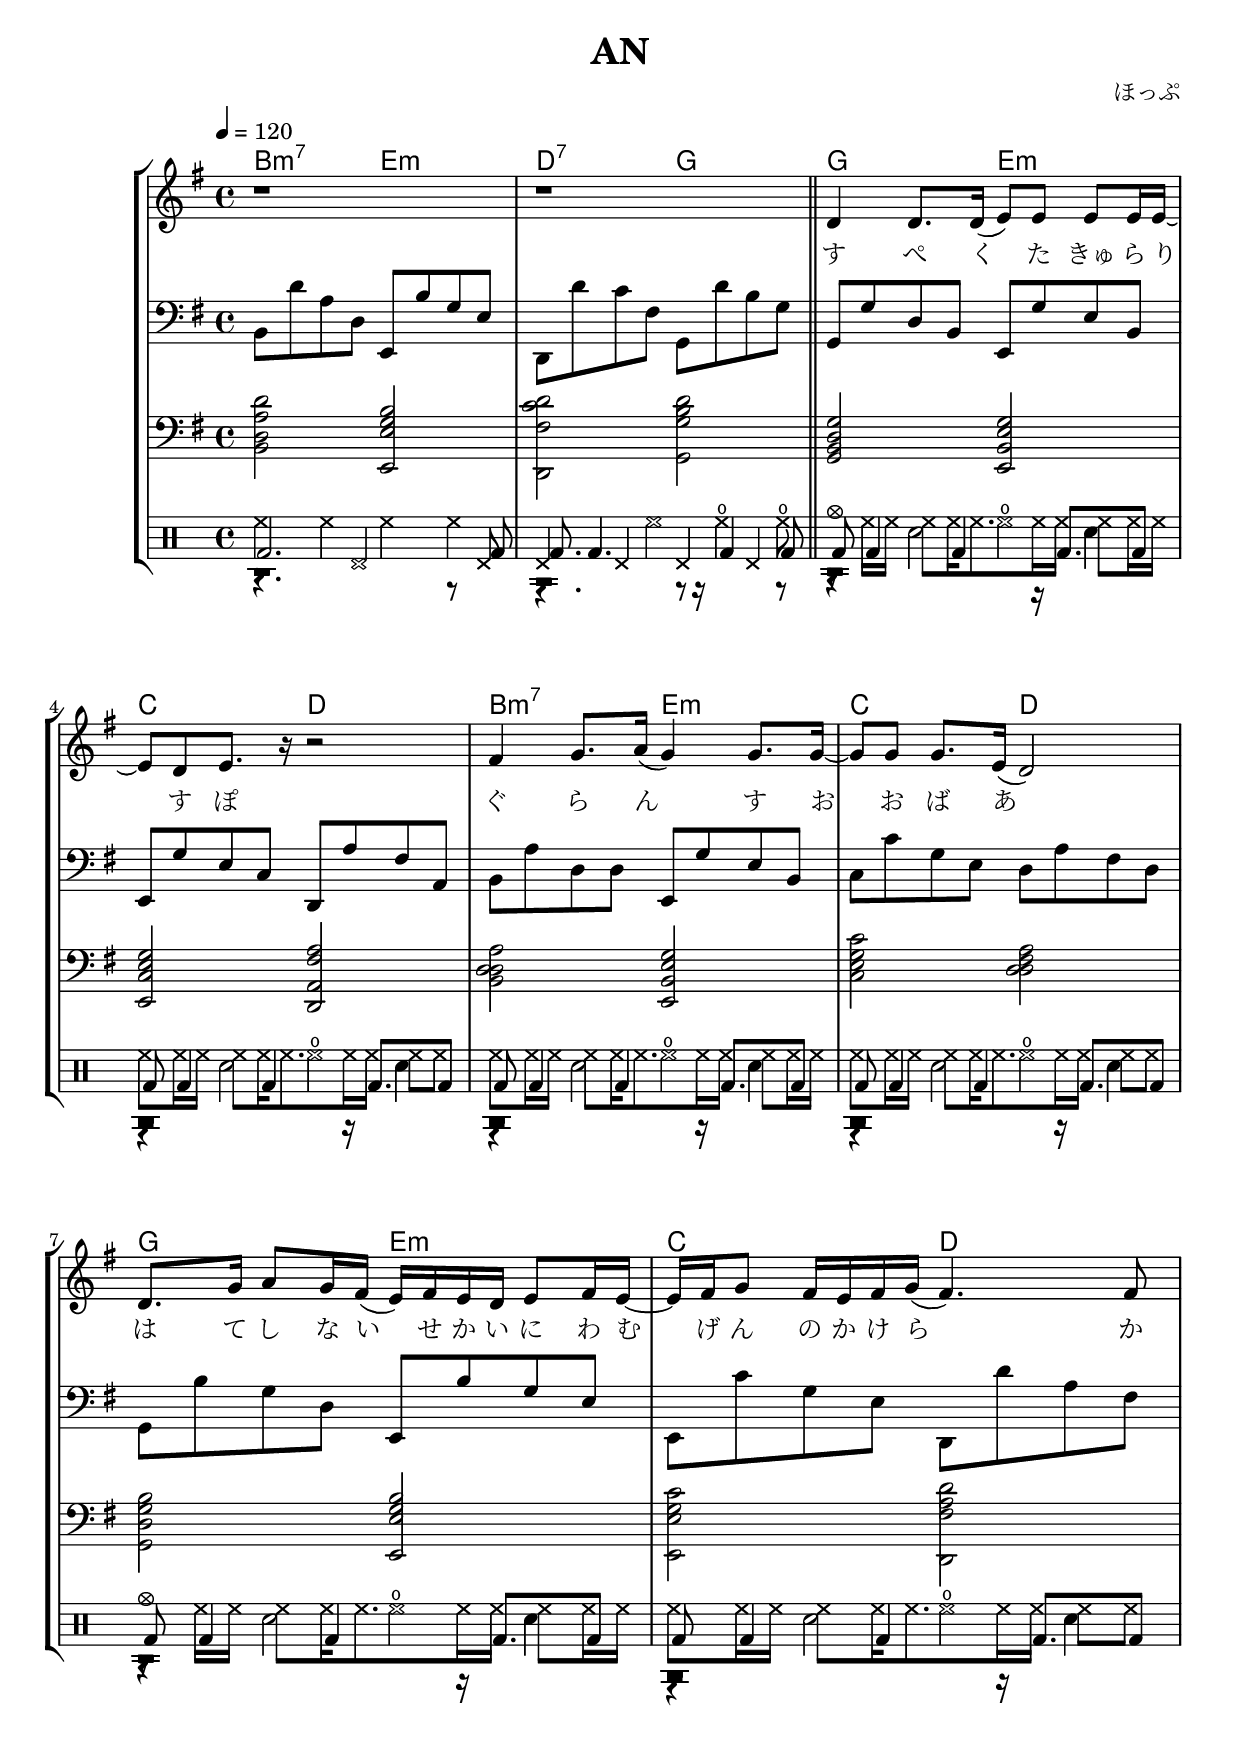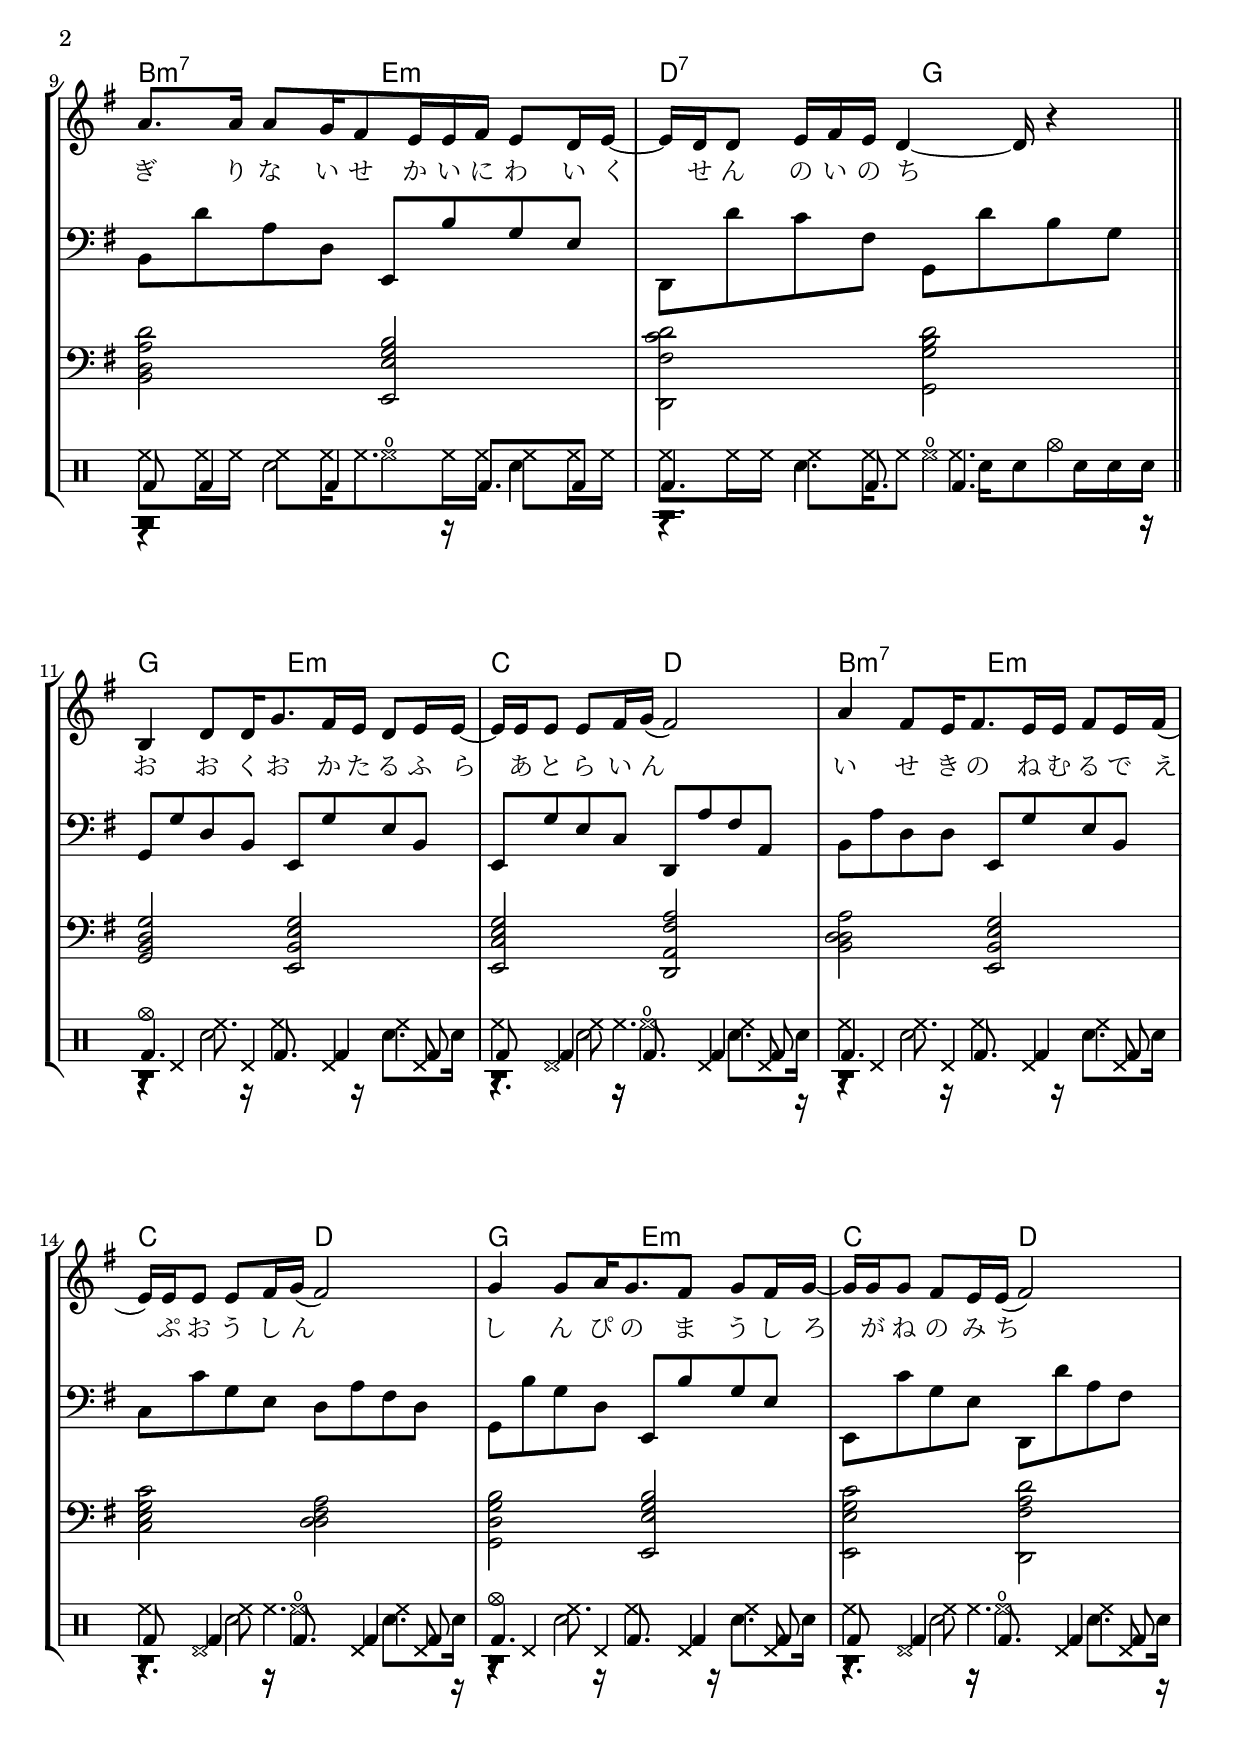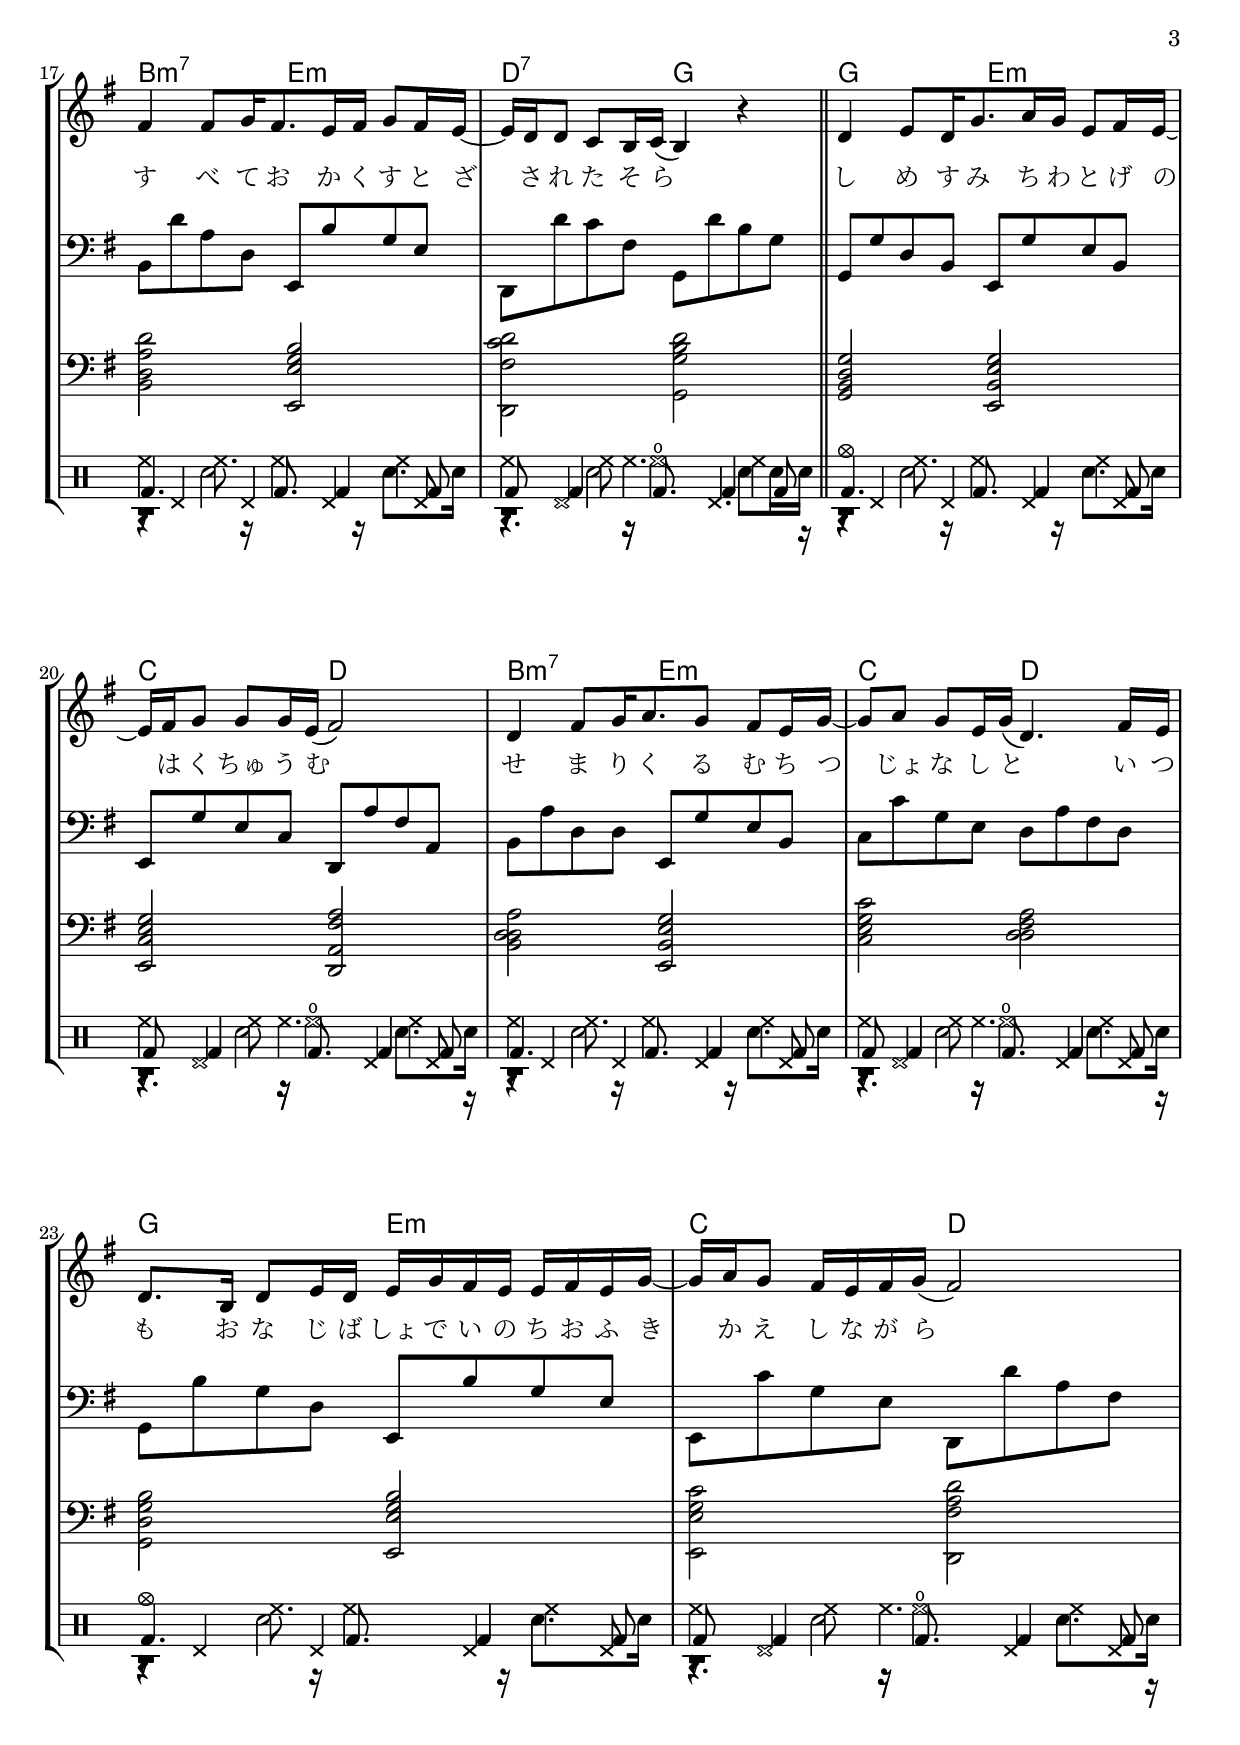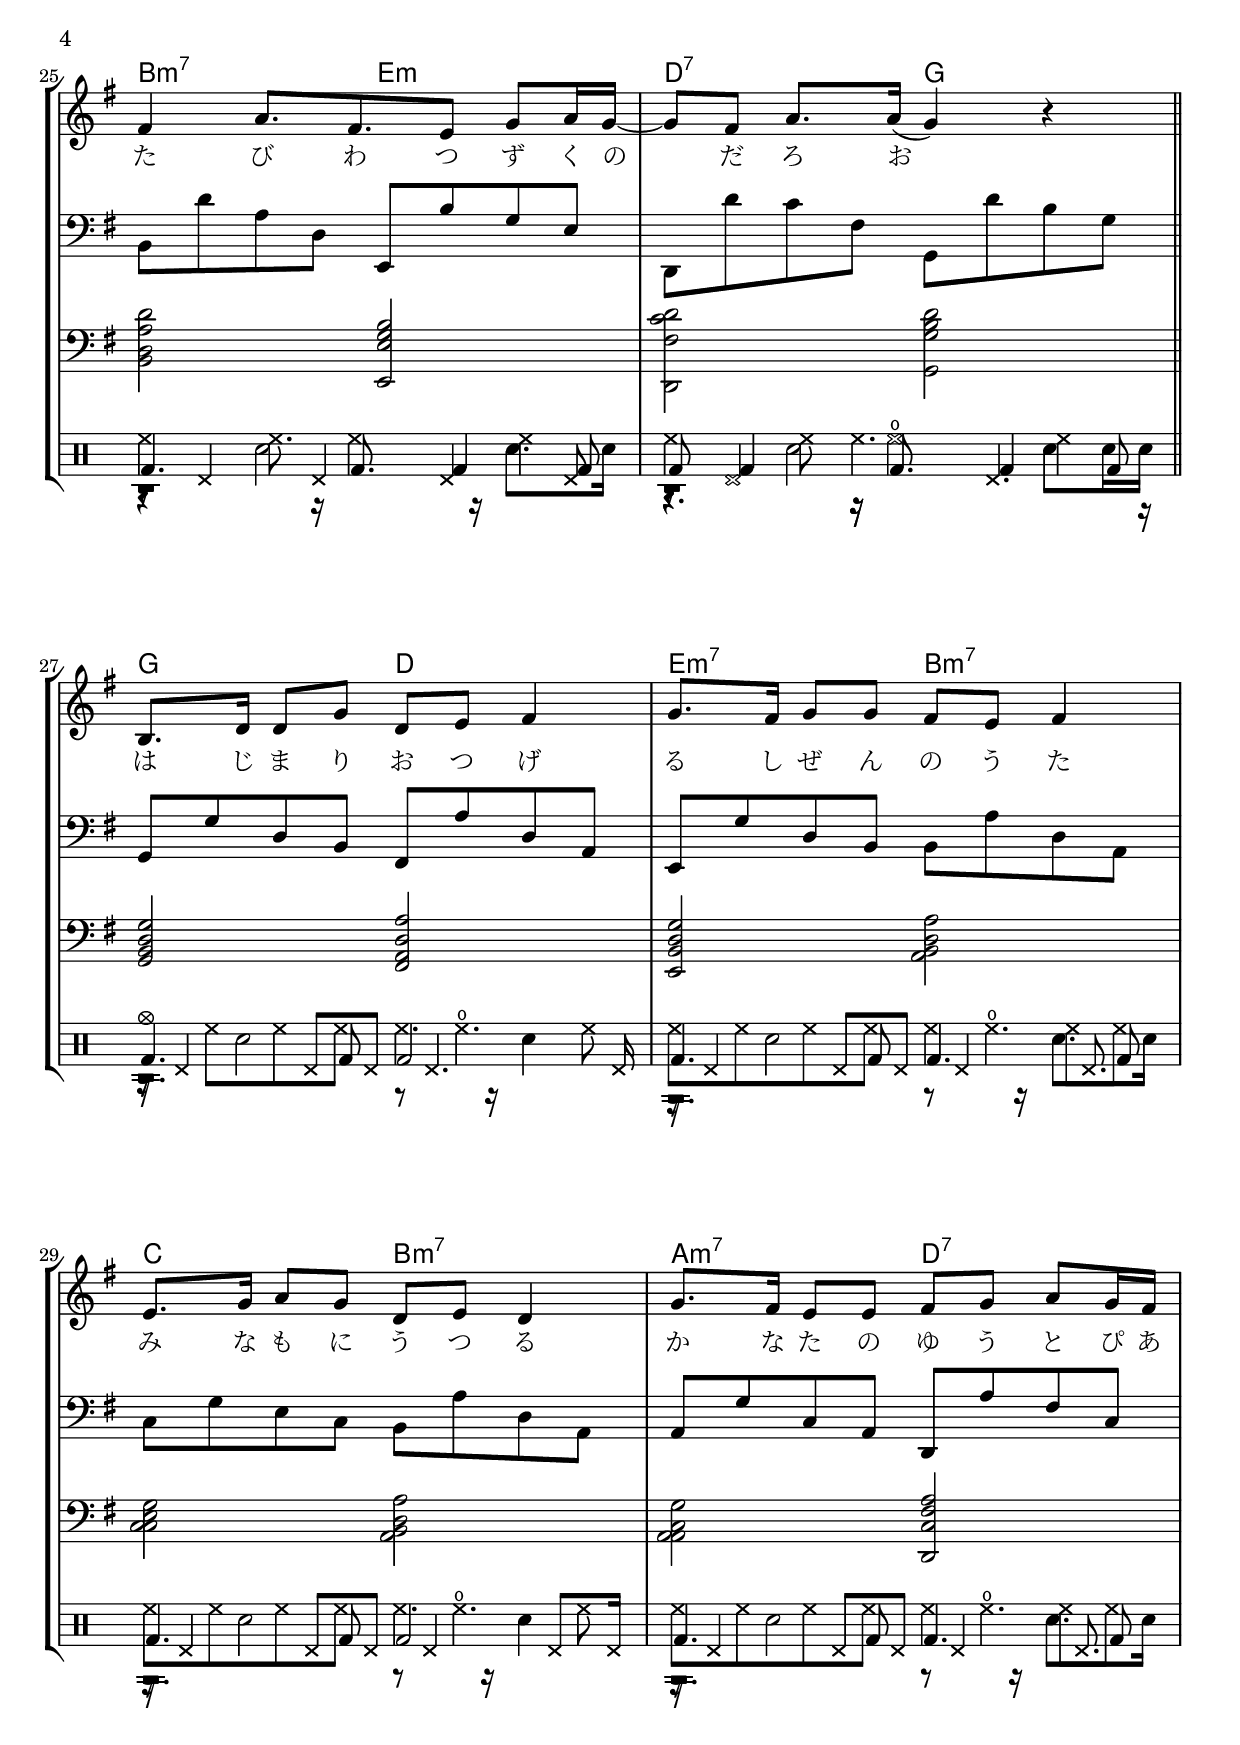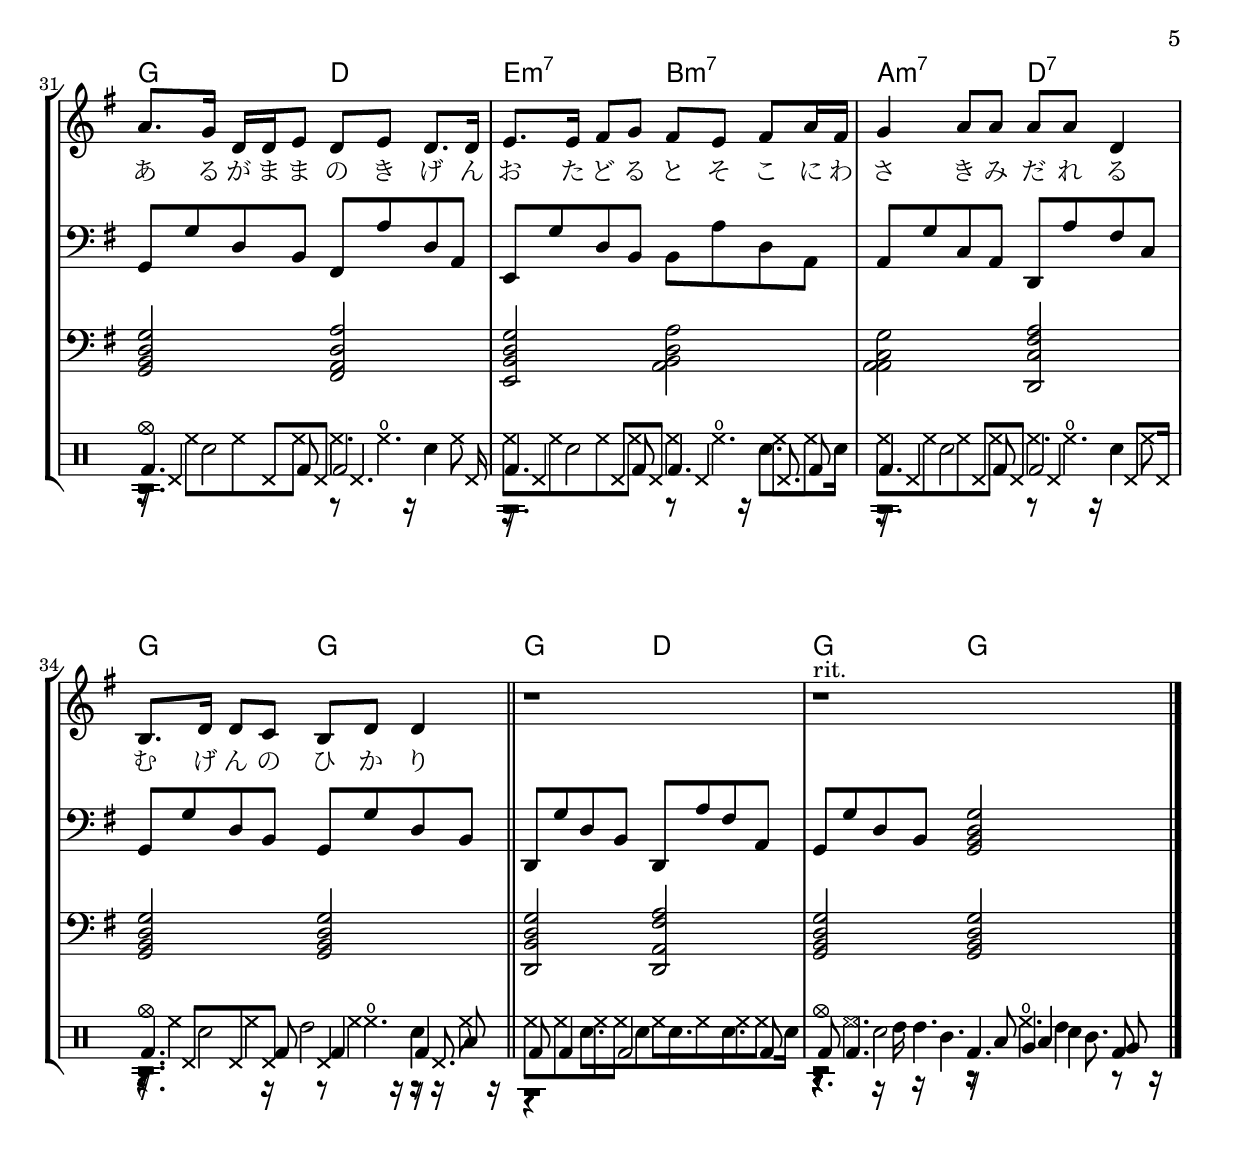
\version "2.12.1"

\header {
	title = \markup {AN}
	composer = \markup \center-column {ほっぷ}
}

harmony = \chordmode {
	b2:min7 e:m d:7 g 

	g e:m c d b:min7 e:m c d g e:m c d b:min7 e:m d:7 g 

	g e:m c d b:min7 e:m c d g e:m c d b:min7 e:m d:7 g 

	g e:m c d b:min7 e:m c d g e:m c d b:min7 e:m d:7 g 

	g d e:min7 b:min7 c b:min7 a:min7 d:7 g d e:min7 b:min7 a:min7 d:7 g g 

	g d g g 
}

melody = {
	\key g \major
	\tempo 4 = 120
	r1 | r1   
	\set Staff.midiInstrument = #"fss0.35"
	 d'4  d'8.  d'16  (e'8)  e'8  e'8  e'16  e'16~ 
	e'8  d'8  e'8.  r16  r2 
	fis'4  g'8.  a'16  (g'4)  g'8.  g'16~ 
	g'8  g'8  g'8.  e'16  (d'2) 
	d'8.  g'16  a'8  g'16  fis'16  (e'16)  fis'16  e'16  d'16  e'8  fis'16  e'16~ 
	e'16  fis'16  g'8  fis'16  e'16  fis'16  g'16  (fis'4.)  fis'8 
	a'8.  a'16  a'8  g'16  fis'8  e'16  e'16  fis'16  e'8  d'16  e'16~ 
	e'16  d'16  d'8  e'16  fis'16  e'16  d'4~d'16  	r4 	\set Staff.midiInstrument = #"fss0.35"
	 b4  d'8  d'16  g'8.  fis'16  e'16  d'8  e'16  e'16~ 
	e'16  e'16  e'8  e'8  fis'16  g'16  (fis'2) 
	a'4  fis'8  e'16  fis'8.  e'16  e'16  fis'8  e'16  fis'16 
	(e'16)  e'16  e'8  e'8  fis'16  g'16  (fis'2) 
	g'4  g'8  a'16  g'8.  fis'8  g'8  fis'16  g'16~ 
	g'16  g'16  g'8  fis'8  e'16  e'16  (fis'2) 
	fis'4  fis'8  g'16  fis'8.  e'16  fis'16  g'8  fis'16  e'16~ 
	e'16  d'16  d'8  c'8  b16  c'16  (b4)  	r4 	\set Staff.midiInstrument = #"fss0.35"
	 d'4  e'8  d'16  g'8.  a'16  g'16  e'8  fis'16  e'16~ 
	e'16  fis'16  g'8  g'8  g'16  e'16  (fis'2) 
	d'4  fis'8  g'16  a'8.  g'8  fis'8  e'16  g'16~ 
	g'8  a'8  g'8  e'16  g'16  (d'4.)  fis'16  e'16 
	d'8.  b16  d'8  e'16  d'16  e'16  g'16  fis'16  e'16  e'16  fis'16  e'16  g'16~ 
	g'16  a'16  g'8  fis'16  e'16  fis'16  g'16  (fis'2) 
	fis'4  a'8.  fis'8.  e'8  g'8  a'16  g'16~ 
	g'8  fis'8  a'8.  a'16  (g'4)  	r4 	\set Staff.midiInstrument = #"fss0.35"
	 b8.  d'16  d'8  g'8  d'8  e'8  fis'4 
	g'8.  fis'16  g'8  g'8  fis'8  e'8  fis'4 
	e'8.  g'16  a'8  g'8  d'8  e'8  d'4 
	g'8.  fis'16  e'8  e'8  fis'8  g'8  a'8  g'16  fis'16 
	a'8.  g'16  d'16  d'16  e'8  d'8  e'8  d'8.  d'16 
	e'8.  e'16  fis'8  g'8  fis'8  e'8  fis'8  a'16  fis'16 
	g'4  a'8  a'8  a'8  a'8  d'4 
	b8.  d'16  d'8  c'8  b8  d'8  d'4
	r1 | r1^"rit." \bar "|."
}

words = \lyricmode {
	
	す  ぺ  く  た  きゅ  ら  り  す  ぽ  ぐ  ら  ん  す  お  お  ば  あ  は  て  し  な  い  せ  か  い  に  わ  む  げ  ん  の  か  け  ら  か  ぎ  り  な  い  せ  か  い  に  わ  い  く  せ  ん  の  い  の  ち  
	お  お  く  お  か  た  る  ふ  ら  あ  と  ら  い  ん  い  せ  き  の  ね  む  る  で  え  ぷ  お  う  し  ん  し  ん  ぴ  の  ま  う  し  ろ  が  ね  の  み  ち  す  べ  て  お  か  く  す  と  ざ  さ  れ  た  そ  ら  
	し  め  す  み  ち  わ  と  げ  の  は  く  ちゅ  う  む  せ  ま  り  く  る  む  ち  つ  じょ  な  し  と  い  つ  も  お  な  じ  ば  しょ  で  い  の  ち  お  ふ  き  か  え  し  な  が  ら  た  び  わ  つ  ず  く  の  だ  ろ  お  
	は  じ  ま  り  お  つ  げ  る  し  ぜ  ん  の  う  た  み  な  も  に  う  つ  る  か  な  た  の  ゆ  う  と  ぴ  あ  あ  る  が  ま  ま  の  き  げ  ん  お  た  ど  る  と  そ  こ  に  わ  さ  き  み  だ  れ  る  む  げ  ん  の  ひ  か  り  
	
}

tempochange = {
	\tempo 4 = 120
	r1 | r1 \bar "||"
	\tempo 4 = 120
	r1 | r1 | r1 | r1 | r1 | r1 | r1 | r1 \bar "||"
	\tempo 4 = 120
	r1 | r1 | r1 | r1 | r1 | r1 | r1 | r1 \bar "||"
	\tempo 4 = 120
	r1 | r1 | r1 | r1 | r1 | r1 | r1 | r1 \bar "||"
	\tempo 4 = 120
	r1 | r1 | r1 | r1 | r1 | r1 | r1 | r1 \bar "||"
	\tempo 4 = 120
	r1 | \tempo 4 = 90 r2 \tempo 4 = 80 r2 \bar "|."
}

mainacc = {
	\clef bass
	\set Staff.midiInstrument = #"Synth Bass 2"
	\key g \major
	\tempo 4 = 120
	b,8 d' a d
	e,8 b g e
	d,8 d' c' fis
	g,8 d' b g
	\bar "||"

	\set Staff.midiInstrument = #"Slap Bass 2"
	g,8 g d b,
	e,8 g e b,
	e,8 g e c
	d,8 a fis a,
	b,8 a d d
	e,8 g e b,
	c8 c' g e
	d8 a fis d
	g,8 b g d
	e,8 b g e
	e,8 c' g e
	d,8 d' a fis
	b,8 d' a d
	e,8 b g e
	d,8 d' c' fis
	g,8 d' b g
	\bar "||"

	\set Staff.midiInstrument = #"Slap Bass 2"
	g,8 g d b,
	e,8 g e b,
	e,8 g e c
	d,8 a fis a,
	b,8 a d d
	e,8 g e b,
	c8 c' g e
	d8 a fis d
	g,8 b g d
	e,8 b g e
	e,8 c' g e
	d,8 d' a fis
	b,8 d' a d
	e,8 b g e
	d,8 d' c' fis
	g,8 d' b g
	\bar "||"

	\set Staff.midiInstrument = #"Synth Bass 2"
	g,8 g d b,
	e,8 g e b,
	e,8 g e c
	d,8 a fis a,
	b,8 a d d
	e,8 g e b,
	c8 c' g e
	d8 a fis d
	g,8 b g d
	e,8 b g e
	e,8 c' g e
	d,8 d' a fis
	b,8 d' a d
	e,8 b g e
	d,8 d' c' fis
	g,8 d' b g
	\bar "||"

	\set Staff.midiInstrument = #"Bright Acoustic"
	g,8 g d b,
	fis,8 a d a,
	e,8 g d b,
	b,8 a d a,
	c8 g e c
	b,8 a d a,
	a,8 g c a,
	d,8 a fis c
	g,8 g d b,
	fis,8 a d a,
	e,8 g d b,
	b,8 a d a,
	a,8 g c a,
	d,8 a fis c
	g,8 g d b,
	g,8 g d b,
	\bar "||"

	\set Staff.midiInstrument = #"Choir Aahs"
	d,8 g d b,
	d,8 a fis a,
	g,8 g d b,
	<g, b, d g>2
	\bar "|."
}

subacc = {
	\clef bass
	\set Staff.midiInstrument = #"Ocarina"
	\key g \major
	\tempo 4 = 120
	<b, d a d'>2
	<e, e g b>2
	<d, fis c' d'>2
	<g, g b d'>2
	\bar "||"

	\set Staff.midiInstrument = #"Ocarina"
	<g, b, d g>2
	<e, b, e g>2
	<e, c e g>2
	<d, a, fis a>2
	<b, d d a>2
	<e, b, e g>2
	<c e g c'>2
	<d d fis a>2
	<g, d g b>2
	<e, e g b>2
	<e, e g c'>2
	<d, fis a d'>2
	<b, d a d'>2
	<e, e g b>2
	<d, fis c' d'>2
	<g, g b d'>2
	\bar "||"

	\set Staff.midiInstrument = #"Ocarina"
	<g, b, d g>2
	<e, b, e g>2
	<e, c e g>2
	<d, a, fis a>2
	<b, d d a>2
	<e, b, e g>2
	<c e g c'>2
	<d d fis a>2
	<g, d g b>2
	<e, e g b>2
	<e, e g c'>2
	<d, fis a d'>2
	<b, d a d'>2
	<e, e g b>2
	<d, fis c' d'>2
	<g, g b d'>2
	\bar "||"

	\set Staff.midiInstrument = #"Ocarina"
	<g, b, d g>2
	<e, b, e g>2
	<e, c e g>2
	<d, a, fis a>2
	<b, d d a>2
	<e, b, e g>2
	<c e g c'>2
	<d d fis a>2
	<g, d g b>2
	<e, e g b>2
	<e, e g c'>2
	<d, fis a d'>2
	<b, d a d'>2
	<e, e g b>2
	<d, fis c' d'>2
	<g, g b d'>2
	\bar "||"

	\set Staff.midiInstrument = #"Lead 6 (voice)"
	<g, b, d g>2
	<fis, a, d a>2
	<e, b, d g>2
	<b, a, d a>2
	<c c e g>2
	<b, a, d a>2
	<a, a, c g>2
	<d, c fis a>2
	<g, b, d g>2
	<fis, a, d a>2
	<e, b, d g>2
	<b, a, d a>2
	<a, a, c g>2
	<d, c fis a>2
	<g, b, d g>2
	<g, b, d g>2
	\bar "||"

	\set Staff.midiInstrument = #"Synth Bass 2"
	<d, b, d g>2
	<d, a, fis a>2
	<g, b, d g>2
	<g, b, d g>2
	\bar "|."
}

percA = {
	\drummode {
	r1  |r2 r8 hho4 hho8  \bar "||"
	r2 hho2  |r2 hho2  |r2 hho2  |r2 hho2  |r2 hho2  |r2 hho2  |r2 hho2  |r2 hho2  \bar "||"
	r4 hh8. hh4 r16 hh4  |hh4 hh8 hh4. hh4  |hh4 hh8. hh4 r16 hh4  |hh4 hh8 hh4. hh4  |r4 hh8. hh4 r16 hh4  |hh4 hh8 hh4. hh4  |hh4 hh8. hh4 r16 hh4  |hh4 hh8 hh4. hh4  \bar "||"
	r4 hh8. hh4 r16 hh4  |hh4 hh8 hh4. hh4  |hh4 hh8. hh4 r16 hh4  |hh4 hh8 hh4. hh4  |r4 hh8. hh4 r16 hh4  |hh4 hh8 hh4. hh4  |hh4 hh8. hh4 r16 hh4  |hh4 hh8 hh4. hh4  \bar "||"
	r2 r8 hho4.  |r2 r8 hho4.  |r2 r8 hho4.  |r2 r8 hho4.  |r2 r8 hho4.  |r2 r8 hho4.  |r2 r8 hho4.  |r2 r8 hho4.  \bar "||"
	hh8 hh8 hh8 hh8 hh8 hh8 hh8 hh8  |r8 hh2. r8  \bar "|."
	}
}

percB = {
	\drummode {
	r4. hhp2 hhp8  |hhp4 hhp4 hhp4 hhp4  \bar "||"
	r8 hh16 hh16 hh8 hh16 hh8. hh16 hh16 hh8 hh16 hh16  |hh8 hh16 hh16 hh8 hh16 hh8. hh16 hh16 hh8 hh8  |hh8 hh16 hh16 hh8 hh16 hh8. hh16 hh16 hh8 hh16 hh16  |hh8 hh16 hh16 hh8 hh16 hh8. hh16 hh16 hh8 hh8  |r8 hh16 hh16 hh8 hh16 hh8. hh16 hh16 hh8 hh16 hh16  |hh8 hh16 hh16 hh8 hh16 hh8. hh16 hh16 hh8 hh8  |hh8 hh16 hh16 hh8 hh16 hh8. hh16 hh16 hh8 hh16 hh16  |hh8 hh16 hh16 hh8 hh16 hh8 hh4. r16  \bar "||"
	r8 hhp4 hhp4 hhp4 hhp8  |r8 hhp2 hhp4 hhp8  |r8 hhp4 hhp4 hhp4 hhp8  |r8 hhp2 hhp4 hhp8  |r8 hhp4 hhp4 hhp4 hhp8  |r8 hhp2 hhp4 hhp8  |r8 hhp4 hhp4 hhp4 hhp8  |r8 hhp2 hhp4.  \bar "||"
	r8 hhp4 hhp4 hhp4 hhp8  |r8 hhp2 hhp4 hhp8  |r8 hhp4 hhp4 hhp4 hhp8  |r8 hhp2 hhp4 hhp8  |r8 hhp4 hhp4 hhp4 hhp8  |r8 hhp2 hhp4 hhp8  |r8 hhp4 hhp4 hhp4 hhp8  |r8 hhp2 hhp4.  \bar "||"
	r8 hh8 hh8 hh8 hh4. hh8  |hh8 hh8 hh8 hh8 hh4 hh8 hh8  |hh8 hh8 hh8 hh8 hh4. hh8  |hh8 hh8 hh8 hh8 hh4 hh8 hh8  |r8 hh8 hh8 hh8 hh4. hh8  |hh8 hh8 hh8 hh8 hh4 hh8 hh8  |hh8 hh8 hh8 hh8 hh4. hh8  |r16 hh4 hh4 hh4 r16 hh8  \bar "||"
	r4 sn8. sn8 sn8. sn8. sn16  |r4 sn2 sn4  \bar "|."
	}
}

percC = {
	\drummode {
	hh4 hh4 hh4 hh4  |r4. hh2 r8  \bar "||"
	r4 sn2 sn4  |r4 sn2 sn4  |r4 sn2 sn4  |r4 sn2 sn4  |r4 sn2 sn4  |r4 sn2 sn4  |r4 sn2 sn4  |r4 sn4. sn16 sn8 sn16 sn16 sn16  \bar "||"
	r4 sn2 sn8. sn16  |r4 sn2 sn8. sn16  |r4 sn2 sn8. sn16  |r4 sn2 sn8. sn16  |r4 sn2 sn8. sn16  |r4 sn2 sn8. sn16  |r4 sn2 sn8. sn16  |r4 sn2 sn8 sn16 sn16  \bar "||"
	r4 sn2 sn8. sn16  |r4 sn2 sn8. sn16  |r4 sn2 sn8. sn16  |r4 sn2 sn8. sn16  |r4 sn2 sn8. sn16  |r4 sn2 sn8. sn16  |r4 sn2 sn8. sn16  |r4 sn2 sn8 sn16 sn16  \bar "||"
	r16 hhp4 hhp8 hhp8 hhp4. hhp16  |r16 hhp4 hhp8 hhp8 hhp4 hhp8.  |r16 hhp4 hhp8 hhp8 hhp4 hhp8 hhp16  |r16 hhp4 hhp8 hhp8 hhp4 hhp8.  |r16 hhp4 hhp8 hhp8 hhp4. hhp16  |r16 hhp4 hhp8 hhp8 hhp4 hhp8.  |r16 hhp4 hhp8 hhp8 hhp4 hhp8 hhp16  |r8 hhp8 hhp8 hhp8 hhp4 r16 hhp8.  \bar "||"
	bd8 bd4 bd2 bd8  |bd8 bd4. bd4. bd8  \bar "|."
	}
}

percD = {
	\drummode {
	bd2. r8 bd8  |bd8. bd4. r16 bd4 bd8  \bar "||"
	bd8 bd4 bd4 r16 bd8. bd8  |bd8 bd4 bd4 r16 bd8. bd8  |bd8 bd4 bd4 r16 bd8. bd8  |bd8 bd4 bd4 r16 bd8. bd8  |bd8 bd4 bd4 r16 bd8. bd8  |bd8 bd4 bd4 r16 bd8. bd8  |bd8 bd4 bd4 r16 bd8. bd8  |bd4. bd8. bd4. r16  \bar "||"
	bd4. r16 bd8. bd4 bd8  |bd8 bd4 r16 bd8. bd4 bd8  |bd4. r16 bd8. bd4 bd8  |bd8 bd4 r16 bd8. bd4 bd8  |bd4. r16 bd8. bd4 bd8  |bd8 bd4 r16 bd8. bd4 bd8  |bd4. r16 bd8. bd4 bd8  |bd8 bd4 r16 bd8. bd4 bd8  \bar "||"
	bd4. r16 bd8. bd4 bd8  |bd8 bd4 r16 bd8. bd4 bd8  |bd4. r16 bd8. bd4 bd8  |bd8 bd4 r16 bd8. bd4 bd8  |bd4. r16 bd8. bd4 bd8  |bd8 bd4 r16 bd8. bd4 bd8  |bd4. r16 bd8. bd4 bd8  |bd8 bd4 r16 bd8. bd4 bd8  \bar "||"
	r8. sn2 r16 sn4  |r8. sn2 r16 sn8. sn16  |r8. sn2 r16 sn4  |r8. sn2 r16 sn8. sn16  |r8. sn2 r16 sn4  |r8. sn2 r16 sn8. sn16  |r8. sn2 r16 sn4  |r8. sn2 r16 sn4  \bar "||"
	r1  |r2 r8 hho4.  \bar "|."
	}
}

percE = {
	\drummode {
	r1 | r1 \bar "||"
	cymc1  |r1 |r1 |r1 |cymc1  |r1 |r1 |r2. cymc4  \bar "||"
	r1  |r4. r16 hho2 r16  |r1  |r4. r16 hho2 r16  |r1  |r4. r16 hho2 r16  |r1  |r4. r16 hho2 r16  \bar "||"
	r1  |r4. r16 hho2 r16  |r1  |r4. r16 hho2 r16  |r1  |r4. r16 hho2 r16  |r1  |r4. r16 hho2 r16  \bar "||"
	bd4. bd8 bd2  |bd4. bd8 bd4. bd8  |bd4. bd8 bd2  |bd4. bd8 bd4. bd8  |bd4. bd8 bd2  |bd4. bd8 bd4. bd8  |bd4. bd8 bd2  |bd4. bd8 bd4 bd4  \bar "||"
	r1 |cymc1  \bar "|."
	}
}

percF = {
	\drummode {
	r1 | r1 \bar "||"
	r1 | r1 | r1 | r1 | r1 | r1 | r1 | r1 \bar "||"
	cymc1  |r1 |r1 |r1 |cymc1  |r1 |r1 |r1 \bar "||"
	cymc1  |r1 |r1 |r1 |cymc1  |r1 |r1 |r1 \bar "||"
	cymc1  |r1 |r1 |r1 |cymc1  |r1 |r1 |cymc1  \bar "||"
	r1 |r4 r16 tommh16 tommh4. tommh4  \bar "|."
	}
}

percG = {
	\drummode {
	r1 | r1 \bar "||"
	r1 | r1 | r1 | r1 | r1 | r1 | r1 | r1 \bar "||"
	r1 | r1 | r1 | r1 | r1 | r1 | r1 | r1 \bar "||"
	r1 | r1 | r1 | r1 | r1 | r1 | r1 | r1 \bar "||"
	r1 |r1 |r1 |r1 |r1 |r1 |r1 |r4. r16 tommh2 r16  \bar "||"
	r1 |r4. r16 tomml4. tomml8.  \bar "|."
	}
}

percH = {
	\drummode {
	r1 | r1 \bar "||"
	r1 | r1 | r1 | r1 | r1 | r1 | r1 | r1 \bar "||"
	r1 | r1 | r1 | r1 | r1 | r1 | r1 | r1 \bar "||"
	r1 | r1 | r1 | r1 | r1 | r1 | r1 | r1 \bar "||"
	r1 |r1 |r1 |r1 |r1 |r1 |r1 |r2. r8 toml8  \bar "||"
	r1 |r2 r16 toml8 toml4 r16  \bar "|."
	}
}

percI = {
	\drummode {
	r1 | r1 \bar "||"
	r1 | r1 | r1 | r1 | r1 | r1 | r1 | r1 \bar "||"
	r1 | r1 | r1 | r1 | r1 | r1 | r1 | r1 \bar "||"
	r1 | r1 | r1 | r1 | r1 | r1 | r1 | r1 \bar "||"
	r1 | r1 | r1 | r1 | r1 | r1 | r1 | r1 \bar "||"
	r1 |r2 r8 tomfh4 tomfh8  \bar "|."
	}
}

\score {
	<<
		\new StaffGroup <<
			\new ChordNames {\harmony}
			\new Voice = "melody" {\melody}
			\new Lyrics \lyricsto "melody" \words
			\new Staff = "mainacc" {\mainacc}
			\new Staff = "subacc" {\subacc}
			\new DrumStaff <<
				\new DrumVoice {\percA}
				\new DrumVoice {\percB}
				\new DrumVoice {\percC}
				\new DrumVoice {\percD}
				\new DrumVoice {\percE}
				\new DrumVoice {\percF}
				\new DrumVoice {\percG}
				\new DrumVoice {\percH}
				\new DrumVoice {\percI}
			>>
		>>
	>>
	\layout { }
}
